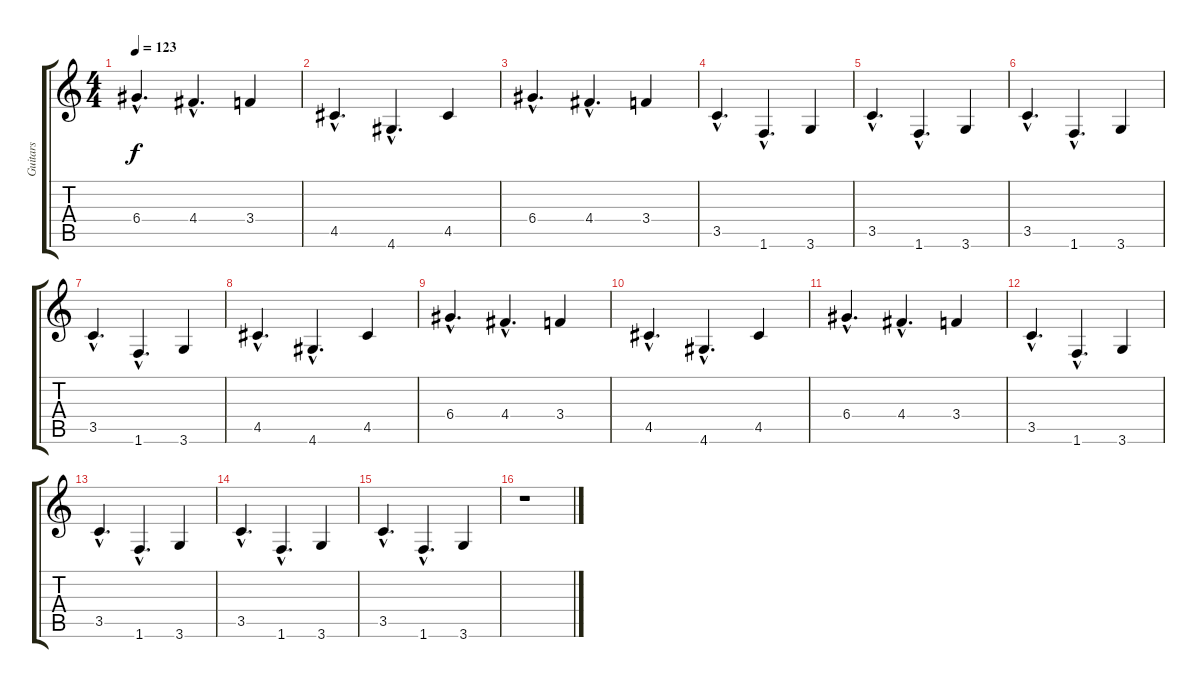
\track ("Guitars" "Guitars") {instrument overdrivenguitar}
\staff {score tabs}
\tuning (E4 B3 G3 D3 A2 E2) {hide}
\ts (4 4)
\tempo 123
\clef g2
\ks c
6.4{hac}.4{d dy f} 4.4{hac}.4{d} 3.4.4 |
4.5{hac}.4{d} 4.6{hac}.4{d} 4.5.4 |
6.4{hac}.4{d} 4.4{hac}.4{d} 3.4.4 |
3.5{hac}.4{d} 1.6{hac}.4{d} 3.6.4 |
3.5{hac}.4{d} 1.6{hac}.4{d} 3.6.4 |
3.5{hac}.4{d} 1.6{hac}.4{d} 3.6.4 |
3.5{hac}.4{d} 1.6{hac}.4{d} 3.6.4 |
4.5{hac}.4{d} 4.6{hac}.4{d} 4.5.4 |
6.4{hac}.4{d} 4.4{hac}.4{d} 3.4.4 |
4.5{hac}.4{d} 4.6{hac}.4{d} 4.5.4 |
6.4{hac}.4{d} 4.4{hac}.4{d} 3.4.4 |
3.5{hac}.4{d} 1.6{hac}.4{d} 3.6.4 |
3.5{hac}.4{d} 1.6{hac}.4{d} 3.6.4 |
3.5{hac}.4{d} 1.6{hac}.4{d} 3.6.4 |
3.5{hac}.4{d} 1.6{hac}.4{d} 3.6.4 |
r.1
